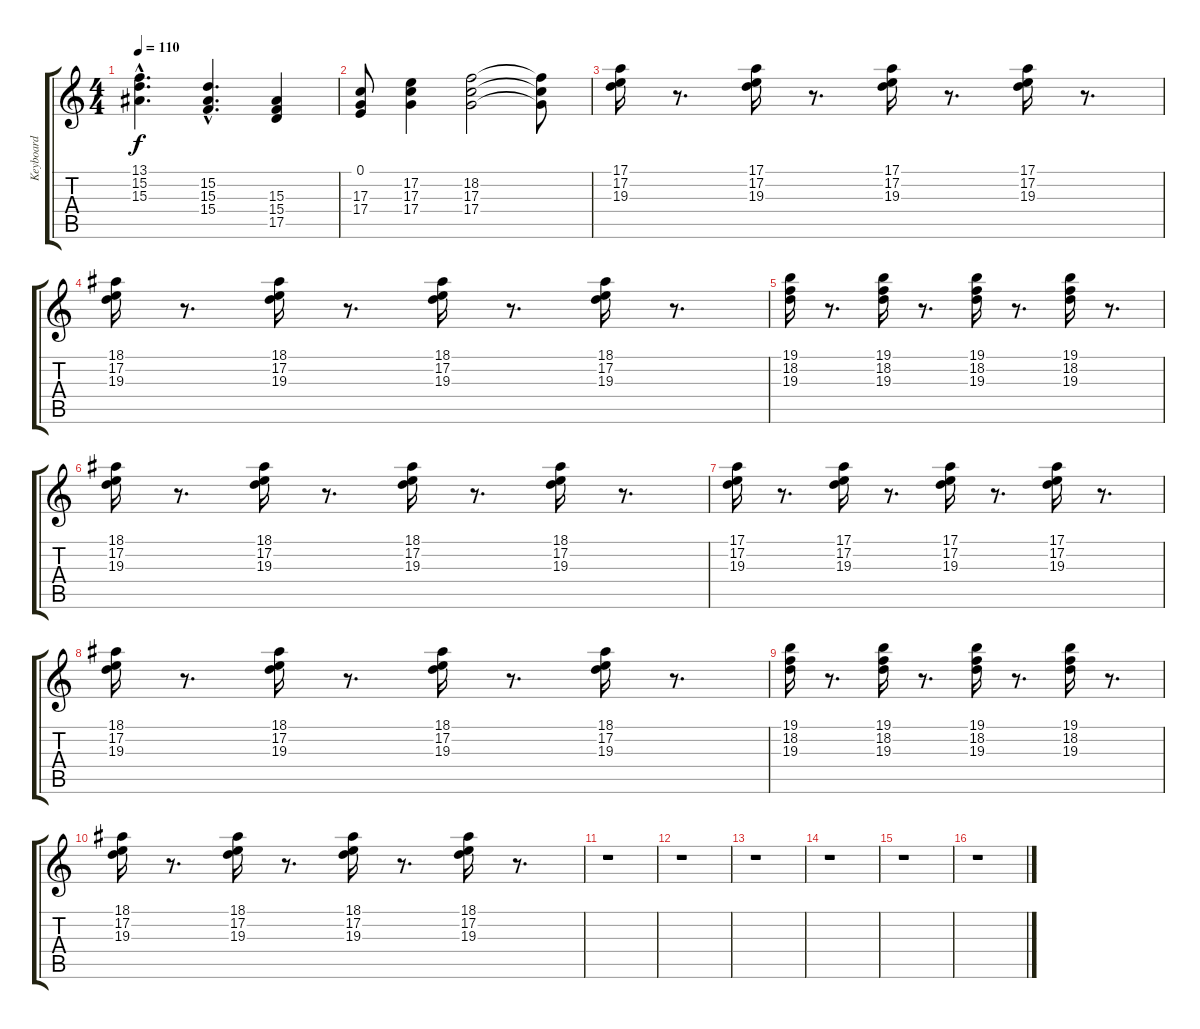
\track ("Keyboard" "Keyboard") {instrument drawbarorgan}
\staff {score tabs}
\tuning (E4 B3 G3 D3 A2 E2) {hide}
\ts (4 4)
\tempo 110
\clef g2
\ks c
(13.1{hac} 15.2{hac} 15.3{hac}).4{d dy f} (15.2{hac} 15.3{hac} 15.4{hac}).4{d} (15.3 15.4 17.5).4 |
(0.1 17.3 17.4).8 (17.2 17.3 17.4).4 (18.2 17.3 17.4).2 (18.2{t} 17.3{t} 17.4{t}).8 |
(17.1 17.2 19.3).16{instrument stringensemble1} r.8{d} (17.1 17.2 19.3).16 r.8{d} (17.1 17.2 19.3).16 r.8{d} (17.1 17.2 19.3).16 r.8{d} |
(18.1 17.2 19.3).16 r.8{d} (18.1 17.2 19.3).16 r.8{d} (18.1 17.2 19.3).16 r.8{d} (18.1 17.2 19.3).16 r.8{d} |
(19.1 18.2 19.3).16 r.8{d} (19.1 18.2 19.3).16 r.8{d} (19.1 18.2 19.3).16 r.8{d} (19.1 18.2 19.3).16 r.8{d} |
(18.1 17.2 19.3).16 r.8{d} (18.1 17.2 19.3).16 r.8{d} (18.1 17.2 19.3).16 r.8{d} (18.1 17.2 19.3).16 r.8{d} |
(17.1 17.2 19.3).16 r.8{d} (17.1 17.2 19.3).16 r.8{d} (17.1 17.2 19.3).16 r.8{d} (17.1 17.2 19.3).16 r.8{d} |
(18.1 17.2 19.3).16 r.8{d} (18.1 17.2 19.3).16 r.8{d} (18.1 17.2 19.3).16 r.8{d} (18.1 17.2 19.3).16 r.8{d} |
(19.1 18.2 19.3).16 r.8{d} (19.1 18.2 19.3).16 r.8{d} (19.1 18.2 19.3).16 r.8{d} (19.1 18.2 19.3).16 r.8{d} |
(18.1 17.2 19.3).16 r.8{d} (18.1 17.2 19.3).16 r.8{d} (18.1 17.2 19.3).16 r.8{d} (18.1 17.2 19.3).16 r.8{d} |
r.1 |
r.1 |
r.1 |
r.1 |
r.1 |
r.1
